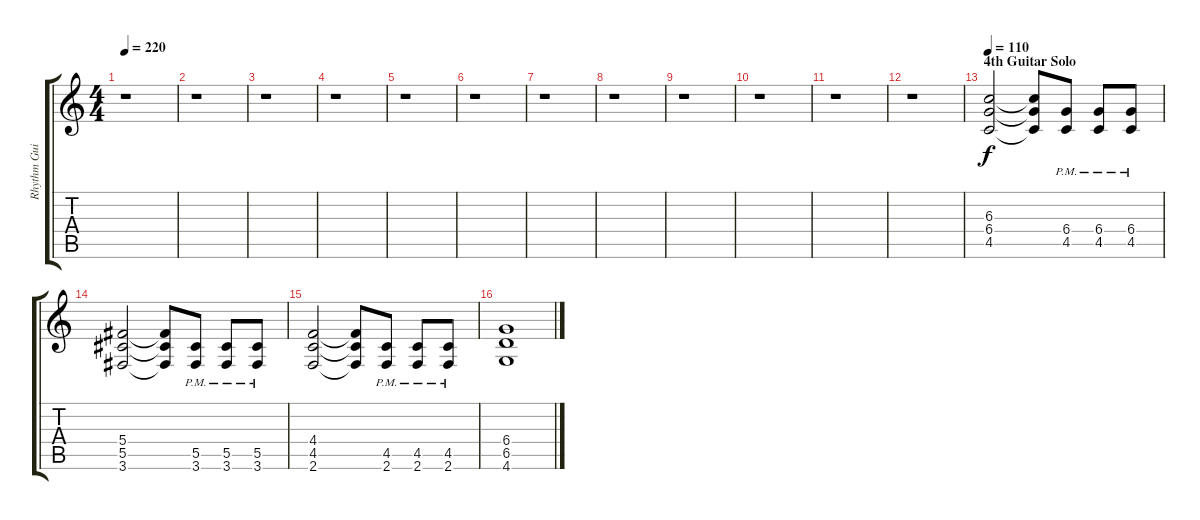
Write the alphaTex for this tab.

\track ("Rhythm Guitar 1" "Rhythm Gui") {instrument distortionguitar}
\staff {score tabs}
\tuning (Eb4 Bb3 Gb3 Db3 Ab2 Eb2) {hide}
\ts (4 4)
\tempo 220
\clef g2
\ks c
r.1{dy f} |
r.1 |
r.1 |
r.1 |
r.1 |
r.1 |
r.1 |
r.1 |
r.1 |
r.1 |
r.1 |
r.1 |
\section ("" "4th Guitar Solo")
\tempo 110
(6.3 6.4 4.5).2 (6.3{t} 6.4{t} 4.5{t}).8 (6.4{pm} 4.5{pm}).8 (6.4{pm} 4.5{pm}).8 (6.4{pm} 4.5{pm}).8 |
(5.4 5.5 3.6).2 (5.4{t} 5.5{t} 3.6{t}).8 (5.5{pm} 3.6{pm}).8 (5.5{pm} 3.6{pm}).8 (5.5{pm} 3.6{pm}).8 |
(4.4 4.5 2.6).2 (4.4{t} 4.5{t} 2.6{t}).8 (4.5{pm} 2.6{pm}).8 (4.5{pm} 2.6{pm}).8 (4.5{pm} 2.6{pm}).8 |
(6.4 6.5 4.6).1
